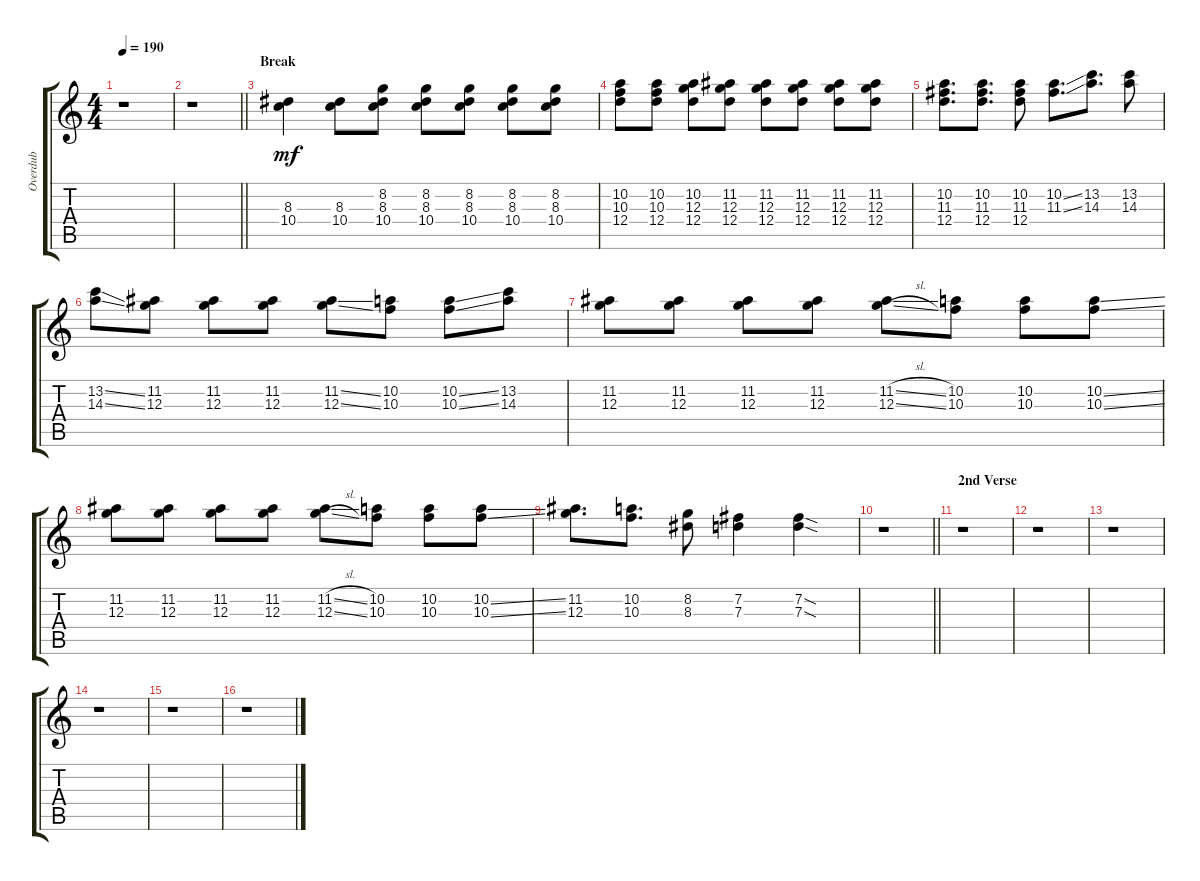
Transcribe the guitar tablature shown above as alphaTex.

\track ("Overdub" "Overdub") {instrument distortionguitar}
\staff {score tabs}
\tuning (E4 B3 G3 D3 A2 D2) {hide}
\ts (4 4)
\tempo 190
\clef g2
\ks c
r.1{dy mf} |
\barLineRight lightlight
r.1 |
\section ("" "Break")
(8.3 10.4).4 (8.3 10.4).8 (8.2 8.3 10.4).8 (8.2 8.3 10.4).8 (8.2 8.3 10.4).8 (8.2 8.3 10.4).8 (8.2 8.3 10.4).8 |
(10.2 10.3 12.4).8 (10.2 10.3 12.4).8 (10.2 12.3 12.4).8 (11.2 12.3 12.4).8 (11.2 12.3 12.4).8 (11.2 12.3 12.4).8 (11.2 12.3 12.4).8 (11.2 12.3 12.4).8 |
(10.2 11.3 12.4).8{d} (10.2 11.3 12.4).8{d} (10.2 11.3 12.4).8 (10.2{ss} 11.3{ss}).8{d} (13.2 14.3).8{d} (13.2 14.3).8 |
(13.2{ss} 14.3{ss}).8 (11.2 12.3).8 (11.2 12.3).8 (11.2 12.3).8 (11.2{ss} 12.3{ss}).8 (10.2 10.3).8 (10.2{ss} 10.3{ss}).8 (13.2 14.3).8 |
(11.2 12.3).8 (11.2 12.3).8 (11.2 12.3).8 (11.2 12.3).8 (11.2{sl} 12.3{sl}).8 (10.2 10.3).8 (10.2 10.3).8 (10.2{ss} 10.3{ss}).8 |
(11.2 12.3).8 (11.2 12.3).8 (11.2 12.3).8 (11.2 12.3).8 (11.2{sl} 12.3{sl}).8 (10.2 10.3).8 (10.2 10.3).8 (10.2{ss} 10.3{ss}).8 |
(11.2 12.3).8{d} (10.2 10.3).8{d} (8.2 8.3).8 (7.2 7.3).4 (7.2{sod} 7.3{sod}).4 |
\barLineRight lightlight
r.1 |
\section ("" "2nd Verse")
r.1 |
r.1 |
r.1 |
r.1 |
r.1 |
r.1
